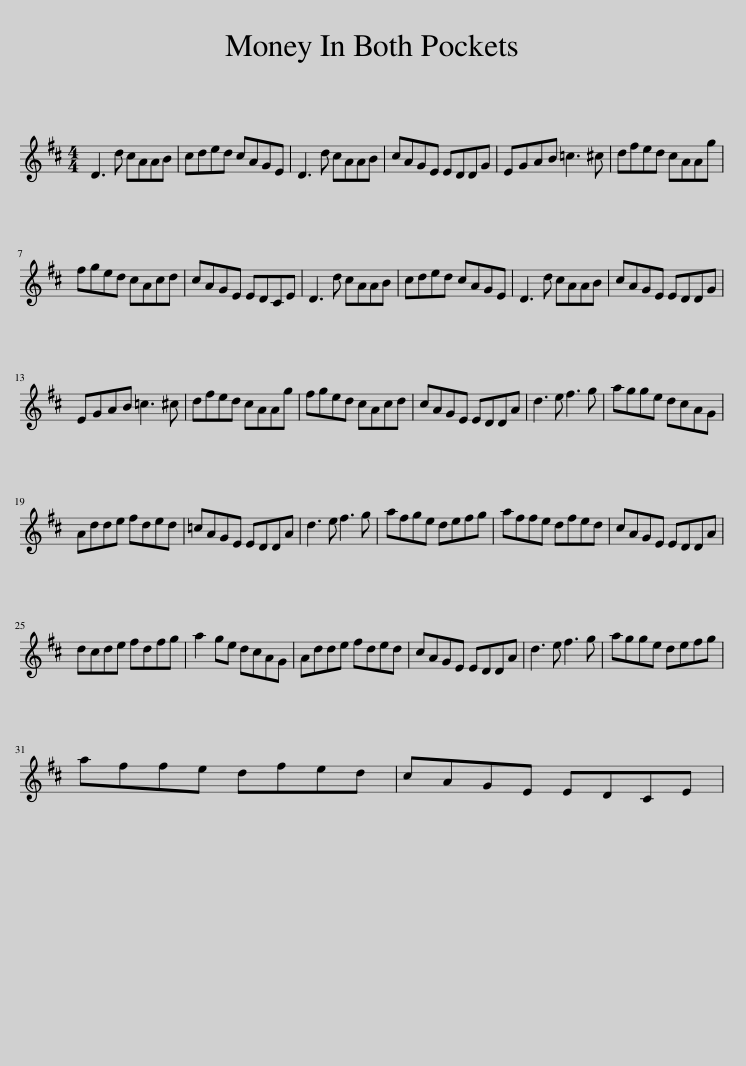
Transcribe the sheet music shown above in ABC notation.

X:1
L:1/8
M:4/4
I:linebreak $
K:D
V:1 treble
V:1
 D3 d cAAB | cded cAGE | D3 d cAAB | cAGE EDDG | EGAB =c3 ^c | %5
 dfed cAAg |$ fged cAcd | cAGE EDCE | D3 d cAAB | cded cAGE | %10
 D3 d cAAB | cAGE EDDG |$ EGAB =c3 ^c | dfed cAAg | fged cAcd | %15
 cAGE EDDA | d3 e f3 g | agge dcAG |$ Adde fded | =cAGE EDDA | %20
 d3 e f3 g | afge defg | affe dfed | cAGE EDDA |$ dcde fdfg | %25
 a2 ge dcAG | Adde fded | cAGE EDDA | d3 e f3 g | agge defg |$ %30
 affe dfed | cAGE EDCE | %32
